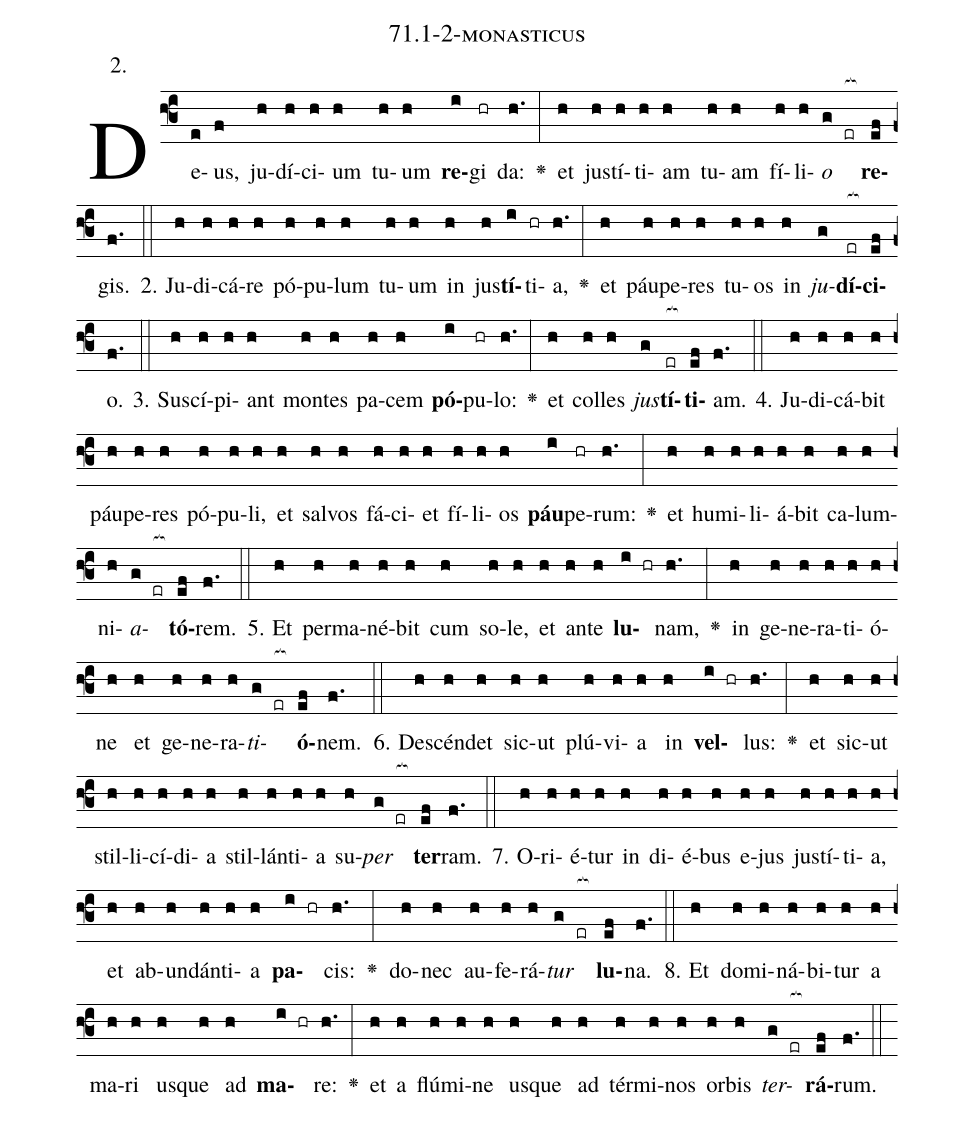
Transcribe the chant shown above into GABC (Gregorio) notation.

name: 71.1-2-monasticus;
annotation: 2.;
%%
(f3)De(e)us,(f) ju(h)dí(h)ci(h)um(h) tu(h)um(h) <b>re</b>(i)gi(hr) da:(h.) <v>\greheightstar</v>(:) et(h) jus(h)tí(h)ti(h)am(h) tu(h)am(h) fí(h)li(h)<i>o</i>(g er[ocb:1{]) <b>re</b>(ef[ocb:0}])gis.(f.) (::)
2. Ju(h)di(h)cá(h)re(h) pó(h)pu(h)lum(h) tu(h)um(h) in(h) jus(h)<b>tí</b>(i)ti(hr)a,(h.) <v>\greheightstar</v>(:) et(h) páu(h)pe(h)res(h) tu(h)os(h) in(h) <i>ju</i>(g)<b>dí</b>(er[ocb:1{])<b>ci</b>(ef[ocb:0}])o.(f.) (::)
3. Su(h)scí(h)pi(h)ant(h) mon(h)tes(h) pa(h)cem(h) <b>pó</b>(i)pu(hr)lo:(h.) <v>\greheightstar</v>(:) et(h) col(h)les(h) <i>jus</i>(g)<b>tí</b>(er[ocb:1{])<b>ti</b>(ef[ocb:0}])am.(f.) (::)
4. Ju(h)di(h)cá(h)bit(h) páu(h)pe(h)res(h) pó(h)pu(h)li,(h) et(h) sal(h)vos(h) fá(h)ci(h)et(h) fí(h)li(h)os(h) <b>páu</b>(i)pe(hr)rum:(h.) <v>\greheightstar</v>(:) et(h) hu(h)mi(h)li(h)á(h)bit(h) ca(h)lum(h)ni(h)<i>a</i>(g er[ocb:1{])<b>tó</b>(ef[ocb:0}])rem.(f.) (::)
5. Et(h) per(h)ma(h)né(h)bit(h) cum(h) so(h)le,(h) et(h) an(h)te(h) <b>lu</b>(i hr)nam,(h.) <v>\greheightstar</v>(:) in(h) ge(h)ne(h)ra(h)ti(h)ó(h)ne(h) et(h) ge(h)ne(h)ra(h)<i>ti</i>(g er[ocb:1{])<b>ó</b>(ef[ocb:0}])nem.(f.) (::)
6. De(h)scén(h)det(h) sic(h)ut(h) plú(h)vi(h)a(h) in(h) <b>vel</b>(i hr)lus:(h.) <v>\greheightstar</v>(:) et(h) sic(h)ut(h) stil(h)li(h)cí(h)di(h)a(h) stil(h)lán(h)ti(h)a(h) su(h)<i>per</i>(g er[ocb:1{]) <b>ter</b>(ef[ocb:0}])ram.(f.) (::)
7. O(h)ri(h)é(h)tur(h) in(h) di(h)é(h)bus(h) e(h)jus(h) jus(h)tí(h)ti(h)a,(h) et(h) ab(h)un(h)dán(h)ti(h)a(h) <b>pa</b>(i hr)cis:(h.) <v>\greheightstar</v>(:) do(h)nec(h) au(h)fe(h)rá(h)<i>tur</i>(g er[ocb:1{]) <b>lu</b>(ef[ocb:0}])na.(f.) (::)
8. Et(h) do(h)mi(h)ná(h)bi(h)tur(h) a(h) ma(h)ri(h) us(h)que(h) ad(h) <b>ma</b>(i hr)re:(h.) <v>\greheightstar</v>(:) et(h) a(h) flú(h)mi(h)ne(h) us(h)que(h) ad(h) tér(h)mi(h)nos(h) or(h)bis(h) <i>ter</i>(g er[ocb:1{])<b>rá</b>(ef[ocb:0}])rum.(f.) (::)
